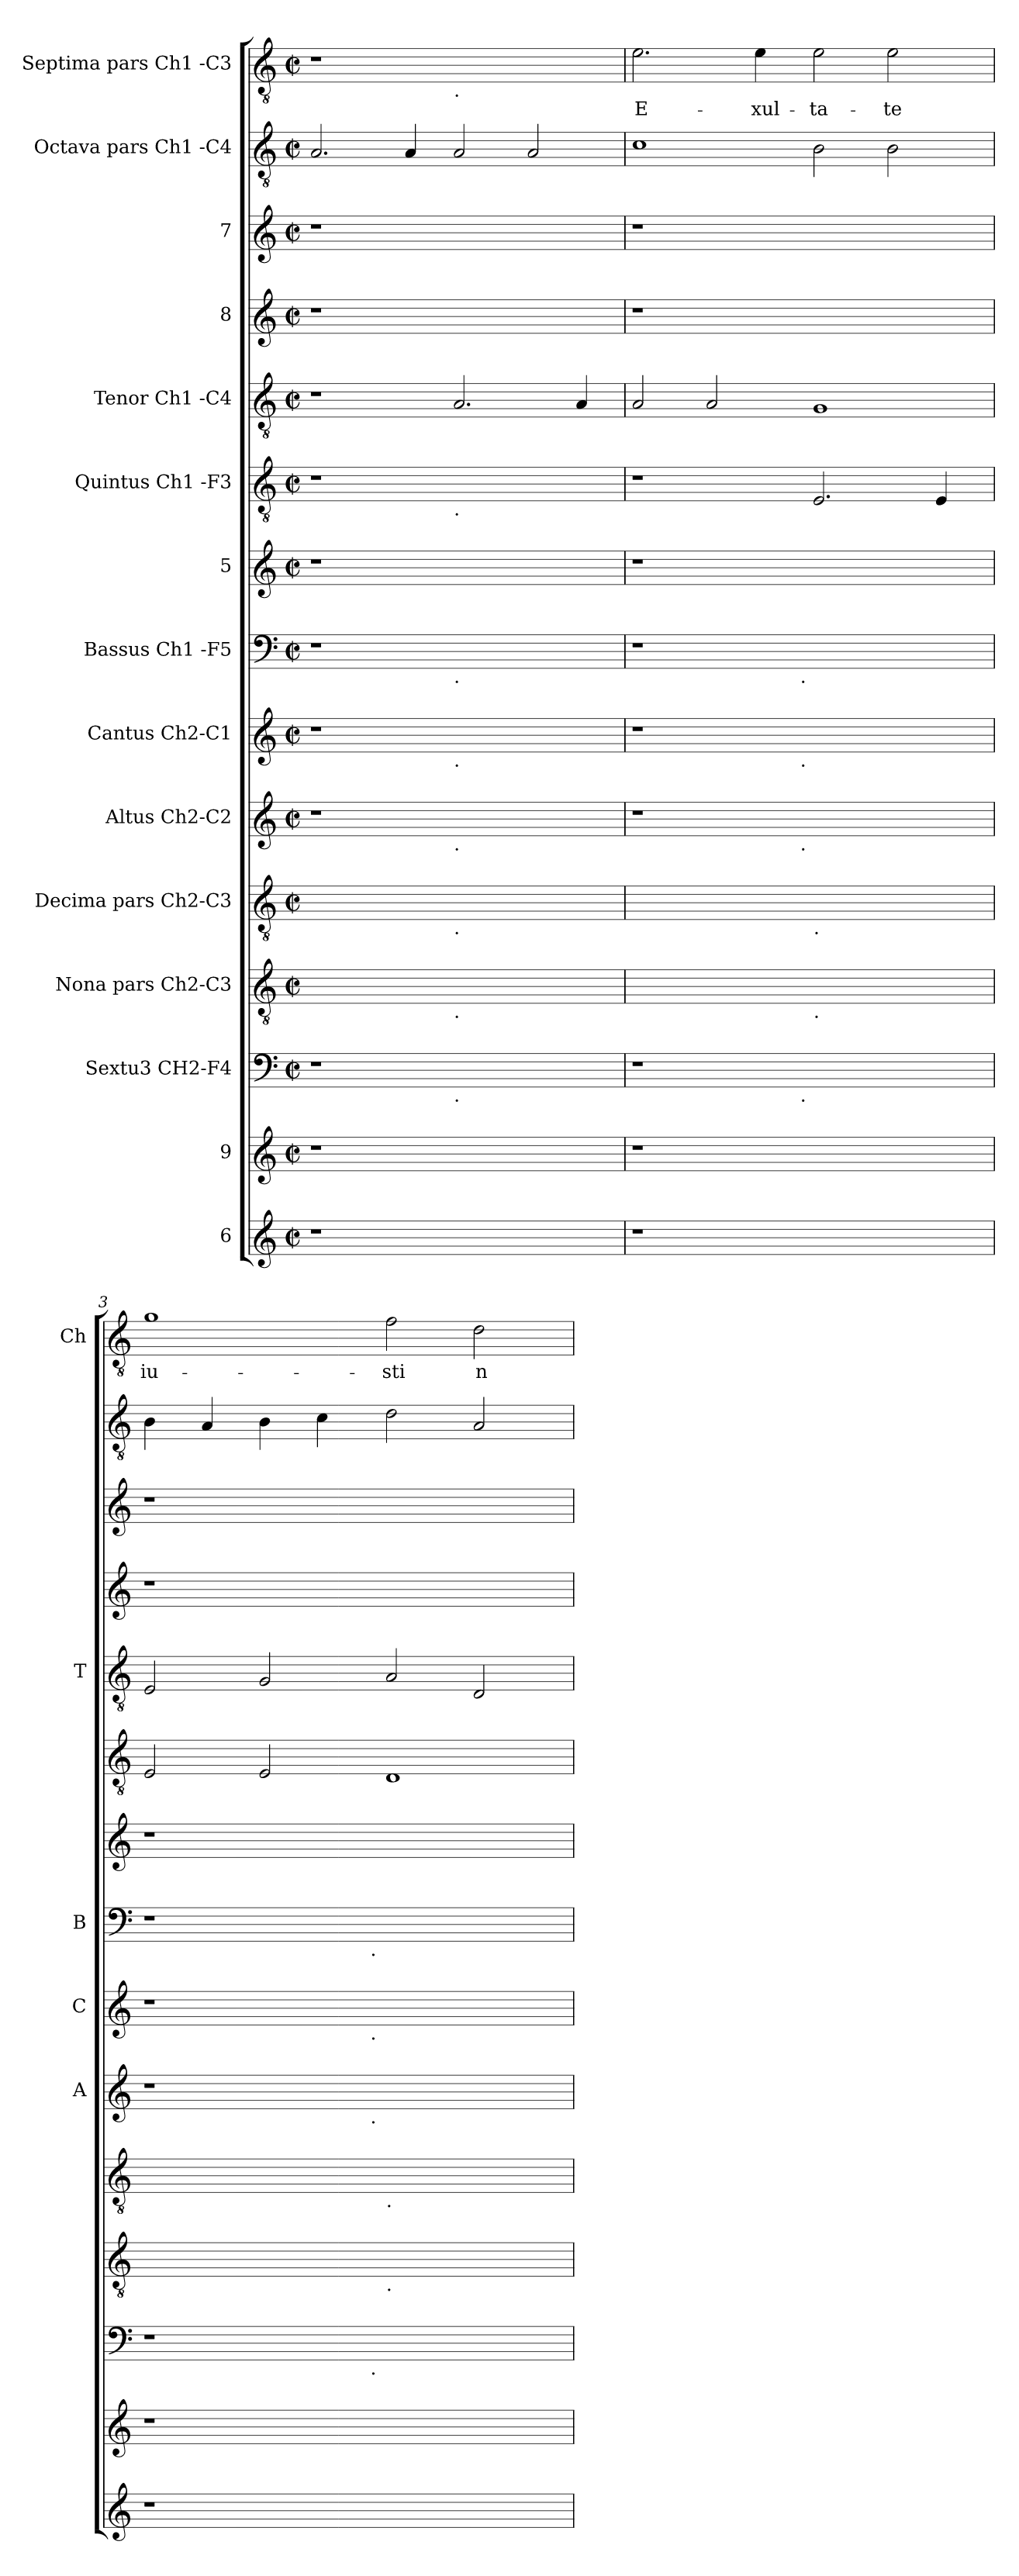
**kern	**kern	**kern	**kern	**kern	**kern	**kern	**kern	**kern	**kern	**kern	**kern	**kern	**kern	**kern	**text
*part15	*part14	*part13	*part12	*part11	*part10	*part9	*part8	*part7	*part6	*part5	*part4	*part3	*part2	*part1	*part1
*staff15	*staff14	*staff13	*staff12	*staff11	*staff10	*staff9	*staff8	*staff7	*staff6	*staff5	*staff4	*staff3	*staff2	*staff1	*staff1
*I"6	*I"9	*I"Sextu3 CH2-F4	*I"Nona pars Ch2-C3	*I"Decima pars Ch2-C3	*I"Altus Ch2-C2	*I"Cantus Ch2-C1	*I"Bassus Ch1 -F5	*I"5	*I"Quintus Ch1 -F3	*I"Tenor Ch1 -C4	*I"8	*I"7	*I"Octava pars Ch1 -C4	*I"Septima pars Ch1 -C3	*
*	*	*	*	*	*I'A	*I'C	*I'B	*	*	*I'T	*	*	*	*I'Ch	*
*clefG2	*clefG2	*clefF4	*clefGv2	*clefGv2	*clefG2	*clefG2	*clefF4	*clefG2	*clefGv2	*clefGv2	*clefG2	*clefG2	*clefGv2	*clefGv2	*
*	*	*	*	*	*	*	*ITrd7c12	*	*	*	*	*	*	*	*
*k[]	*k[]	*k[]	*k[]	*k[]	*k[]	*k[]	*k[]	*k[]	*k[]	*k[]	*k[]	*k[]	*k[]	*k[]	*
*C:	*C:	*C:	*C:	*C:	*C:	*C:	*C:	*C:	*C:	*C:	*C:	*C:	*C:	*C:	*
*M2/2	*M2/2	*M2/2	*M2/2	*M2/2	*M2/2	*M2/2	*M2/2	*M2/2	*M2/2	*M2/2	*M2/2	*M2/2	*M2/2	*M2/2	*
*met(c|)	*met(c|)	*met(c|)	*met(c|)	*met(c|)	*met(c|)	*met(c|)	*met(c|)	*met(c|)	*met(c|)	*met(c|)	*met(c|)	*met(c|)	*met(c|)	*met(c|)	*
=1	=1	=1	=1	=1	=1	=1	=1	=1	=1	=1	=1	=1	=1	=1	=1
1r	1r	1r	1ryy	1ryy	1r	1r	1r	1r	1r	1r	1r	1r	2.A/	1r	.
.	.	.	.	.	.	.	.	.	.	.	.	.	4A/	.	.
!	!	!	!	!	!	!	!	!	!	!	!	!	!	!LO:TX:b:t=.	!
!	!	!	!	!	!	!	!	!	!LO:TX:b:t=.	!	!	!	!	!	!
!	!	!	!	!	!	!	!LO:TX:b:t=.	!	!	!	!	!	!	!	!
!	!	!	!	!	!	!LO:TX:b:t=.	!	!	!	!	!	!	!	!	!
!	!	!	!	!	!LO:TX:b:t=.	!	!	!	!	!	!	!	!	!	!
!	!	!	!	!LO:TX:b:t=.	!	!	!	!	!	!	!	!	!	!	!
!	!	!	!LO:TX:b:t=.	!	!	!	!	!	!	!	!	!	!	!	!
!	!	!LO:TX:b:t=.	!	!	!	!	!	!	!	!	!	!	!	!	!
1ryy	1ryy	1ryy	1ryy	1ryy	1ryy	1ryy	1ryy	1ryy	1ryy	2.A/	1ryy	1ryy	2A/	1ryy	.
.	.	.	.	.	.	.	.	.	.	.	.	.	2A/	.	.
.	.	.	.	.	.	.	.	.	.	4A/	.	.	.	.	.
=2	=2	=2	=2	=2	=2	=2	=2	=2	=2	=2	=2	=2	=2	=2	=2
!	!	!	!	!	!	!	!	!	!	!	!	!	!	!	!LO:LY:b
*	*	*^	*	*	*^	*^	*^	*	*	*	*	*	*	*	*
1r	1r	1r	2ryy	1ryy	1ryy	1r	2ryy	1r	2ryy	1r	2ryy	1r	1r	2A/	1r	1r	1c	2.e\	E-
.	.	.	4...ryy	.	.	.	4...ryy	.	4...ryy	.	4...ryy	.	.	2A/	.	.	.	.	.
!	!	!	!	!	!	!	!	!	!	!	!	!	!	!	!	!	!	!	!LO:LY:b
.	.	.	.	.	.	.	.	.	.	.	.	.	.	.	.	.	.	4e\	-xul-
!	!	!	!	!	!	!	!	!	!	!	!LO:TX:b:t=.	!	!	!	!	!	!	!	!
!	!	!	!	!	!	!	!	!	!LO:TX:b:t=.	!	!	!	!	!	!	!	!	!	!
!	!	!	!	!	!	!	!LO:TX:b:t=.	!	!	!	!	!	!	!	!	!	!	!	!
!	!	!	!LO:TX:b:t=.	!	!	!	!	!	!	!	!	!	!	!	!	!	!	!	!
.	.	.	1ryy	.	.	.	1ryy	.	1ryy	.	1ryy	.	.	.	.	.	.	.	.
!	!	!	!	!	!LO:TX:b:t=.	!	!	!	!	!	!	!	!	!	!	!	!	!	!
!	!	!	!	!LO:TX:b:t=.	!	!	!	!	!	!	!	!	!	!	!	!	!	!	!
!	!	!	!	!	!	!	!	!	!	!	!	!	!	!	!	!	!	!	!LO:LY:b
1ryy	1ryy	1ryy	.	1ryy	1ryy	1ryy	.	1ryy	.	1ryy	.	1ryy	2.E/	1G	1ryy	1ryy	2B\	2e\	-ta-
!	!	!	!	!	!	!	!	!	!	!	!	!	!	!	!	!	!	!	!LO:LY:b
.	.	.	.	.	.	.	.	.	.	.	.	.	.	.	.	.	2B\	2e\	-te
.	.	.	.	.	.	.	.	.	.	.	.	.	4E/	.	.	.	.	.	.
.	.	.	32ryy	.	.	.	32ryy	.	32ryy	.	32ryy	.	.	.	.	.	.	.	.
=3	=3	=3	=3	=3	=3	=3	=3	=3	=3	=3	=3	=3	=3	=3	=3	=3	=3	=3	=3
!	!	!	!	!	!	!	!	!	!	!	!	!	!	!	!	!	!	!	!LO:LY:b
1r	1r	1r	2ryy	1ryy	1ryy	1r	2ryy	1r	2ryy	1r	2ryy	1r	2E/	2E/	1r	1r	4B\	1g	iu-
.	.	.	.	.	.	.	.	.	.	.	.	.	.	.	.	.	4A/	.	.
.	.	.	4...ryy	.	.	.	4...ryy	.	4...ryy	.	4...ryy	.	2E/	2G/	.	.	4B\	.	.
.	.	.	.	.	.	.	.	.	.	.	.	.	.	.	.	.	4c\	.	.
!	!	!	!	!	!	!	!	!	!	!	!LO:TX:b:t=.	!	!	!	!	!	!	!	!
!	!	!	!	!	!	!	!	!	!LO:TX:b:t=.	!	!	!	!	!	!	!	!	!	!
!	!	!	!	!	!	!	!LO:TX:b:t=.	!	!	!	!	!	!	!	!	!	!	!	!
!	!	!	!LO:TX:b:t=.	!	!	!	!	!	!	!	!	!	!	!	!	!	!	!	!
.	.	.	1ryy	.	.	.	1ryy	.	1ryy	.	1ryy	.	.	.	.	.	.	.	.
!	!	!	!	!	!LO:TX:b:t=.	!	!	!	!	!	!	!	!	!	!	!	!	!	!
!	!	!	!	!LO:TX:b:t=.	!	!	!	!	!	!	!	!	!	!	!	!	!	!	!
!	!	!	!	!	!	!	!	!	!	!	!	!	!	!	!	!	!	!	!LO:LY:b
1ryy	1ryy	1ryy	.	1ryy	1ryy	1ryy	.	1ryy	.	1ryy	.	1ryy	1D	2A/	1ryy	1ryy	2d\	2f\	-sti
!	!	!	!	!	!	!	!	!	!	!	!	!	!	!	!	!	!	!	!LO:LY:b
.	.	.	.	.	.	.	.	.	.	.	.	.	.	2D/	.	.	2A/	2d\	n
.	.	.	32ryy	.	.	.	32ryy	.	32ryy	.	32ryy	.	.	.	.	.	.	.	.
*	*	*	*	*	*	*v	*v	*	*	*v	*v	*	*	*	*	*	*	*	*
*	*	*v	*v	*	*	*	*v	*v	*	*	*	*	*	*	*	*	*
=	=	=	=	=	=	=	=	=	=	=	=	=	=	=	=
*-	*-	*-	*-	*-	*-	*-	*-	*-	*-	*-	*-	*-	*-	*-	*-
